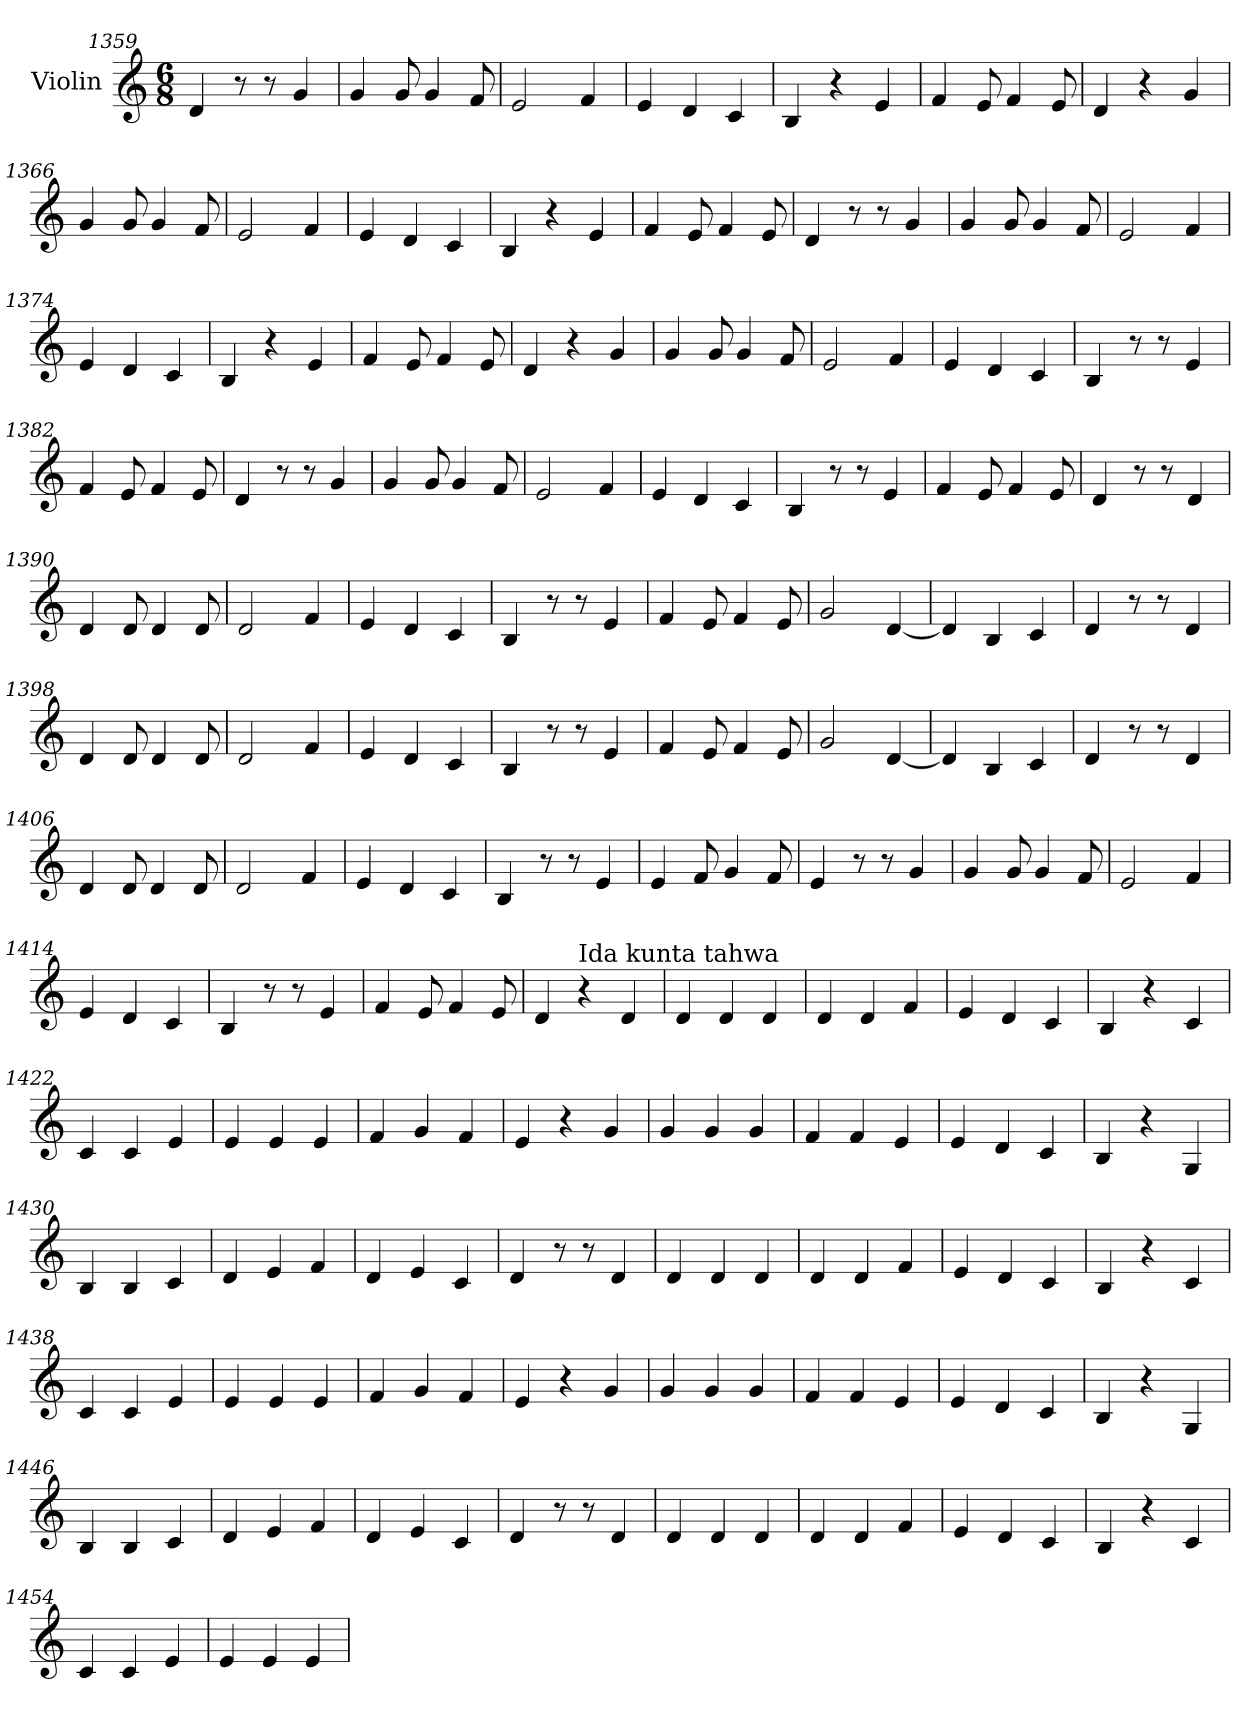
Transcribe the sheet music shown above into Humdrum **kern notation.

**kern
*part1
*staff1
*I"Violin
*clefG2
*k[]
*M6/8
=1359
4d/
8r
8r
4g/
!!LO:LB:g=z
=1360
4g/
8g/
4g/
8f/
=1361
2e/
4f/
=1362
4e/
4d/
4c/
=1363
4B/
4r
4e/
=1364
4f/
8e/
4f/
8e/
=1365
4d/
4r
4g/
=1366
4g/
8g/
4g/
8f/
!!LO:LB:g=z
=1367
2e/
4f/
=1368
4e/
4d/
4c/
=1369
4B/
4r
4e/
=1370
4f/
8e/
4f/
8e/
=1371
4d/
8r
8r
4g/
=1372
4g/
8g/
4g/
8f/
=1373
2e/
4f/
!!LO:LB:g=z
=1374
4e/
4d/
4c/
=1375
4B/
4r
4e/
=1376
4f/
8e/
4f/
8e/
=1377
4d/
4r
4g/
=1378
4g/
8g/
4g/
8f/
=1379
2e/
4f/
=1380
4e/
4d/
4c/
!!LO:LB:g=z
=1381
4B/
8r
8r
4e/
=1382
4f/
8e/
4f/
8e/
=1383
4d/
8r
8r
4g/
=1384
4g/
8g/
4g/
8f/
=1385
2e/
4f/
=1386
4e/
4d/
4c/
=1387
4B/
8r
8r
4e/
!!LO:LB:g=z
=1388
4f/
8e/
4f/
8e/
=1389
4d/
8r
8r
4d/
=1390
4d/
8d/
4d/
8d/
=1391
2d/
4f/
=1392
4e/
4d/
4c/
=1393
4B/
8r
8r
4e/
=1394
4f/
8e/
4f/
8e/
!!LO:LB:g=z
=1395
2g/
[4d/
=1396
4d/]
4B/
4c/
=1397
4d/
8r
8r
4d/
=1398
4d/
8d/
4d/
8d/
=1399
2d/
4f/
=1400
4e/
4d/
4c/
=1401
4B/
8r
8r
4e/
!!LO:LB:g=z
=1402
4f/
8e/
4f/
8e/
=1403
2g/
[4d/
=1404
4d/]
4B/
4c/
=1405
4d/
8r
8r
4d/
=1406
4d/
8d/
4d/
8d/
=1407
2d/
4f/
=1408
4e/
4d/
4c/
!!LO:PB:g=z
=1409
4B/
8r
8r
4e/
=1410
4e/
8f/
4g/
8f/
=1411
4e/
8r
8r
4g/
=1412
4g/
8g/
4g/
8f/
=1413
2e/
4f/
=1414
4e/
4d/
4c/
=1415
4B/
8r
8r
4e/
!!LO:LB:g=z
=1416
4f/
8e/
4f/
8e/
=1417
4d/
!LO:TX:a:t=Ida kunta tahwa
4r
4d/
=1418
4d/
4d/
4d/
=1419
4d/
4d/
4f/
=1420
4e/
4d/
4c/
=1421
4B/
4r
4c/
=1422
4c/
4c/
4e/
!!LO:LB:g=z
=1423
4e/
4e/
4e/
=1424
4f/
4g/
4f/
=1425
4e/
4r
4g/
=1426
4g/
4g/
4g/
=1427
4f/
4f/
4e/
=1428
4e/
4d/
4c/
=1429
4B/
4r
4G/
!!LO:LB:g=z
=1430
4B/
4B/
4c/
=1431
4d/
4e/
4f/
=1432
4d/
4e/
4c/
=1433
4d/
8r
8r
4d/
=1434
4d/
4d/
4d/
=1435
4d/
4d/
4f/
=1436
4e/
4d/
4c/
!!LO:LB:g=z
=1437
4B/
4r
4c/
=1438
4c/
4c/
4e/
=1439
4e/
4e/
4e/
=1440
4f/
4g/
4f/
=1441
4e/
4r
4g/
=1442
4g/
4g/
4g/
=1443
4f/
4f/
4e/
!!LO:LB:g=z
=1444
4e/
4d/
4c/
=1445
4B/
4r
4G/
=1446
4B/
4B/
4c/
=1447
4d/
4e/
4f/
=1448
4d/
4e/
4c/
=1449
4d/
8r
8r
4d/
=1450
4d/
4d/
4d/
!!LO:LB:g=z
=1451
4d/
4d/
4f/
=1452
4e/
4d/
4c/
=1453
4B/
4r
4c/
=1454
4c/
4c/
4e/
=1455
4e/
4e/
4e/
=
*-
